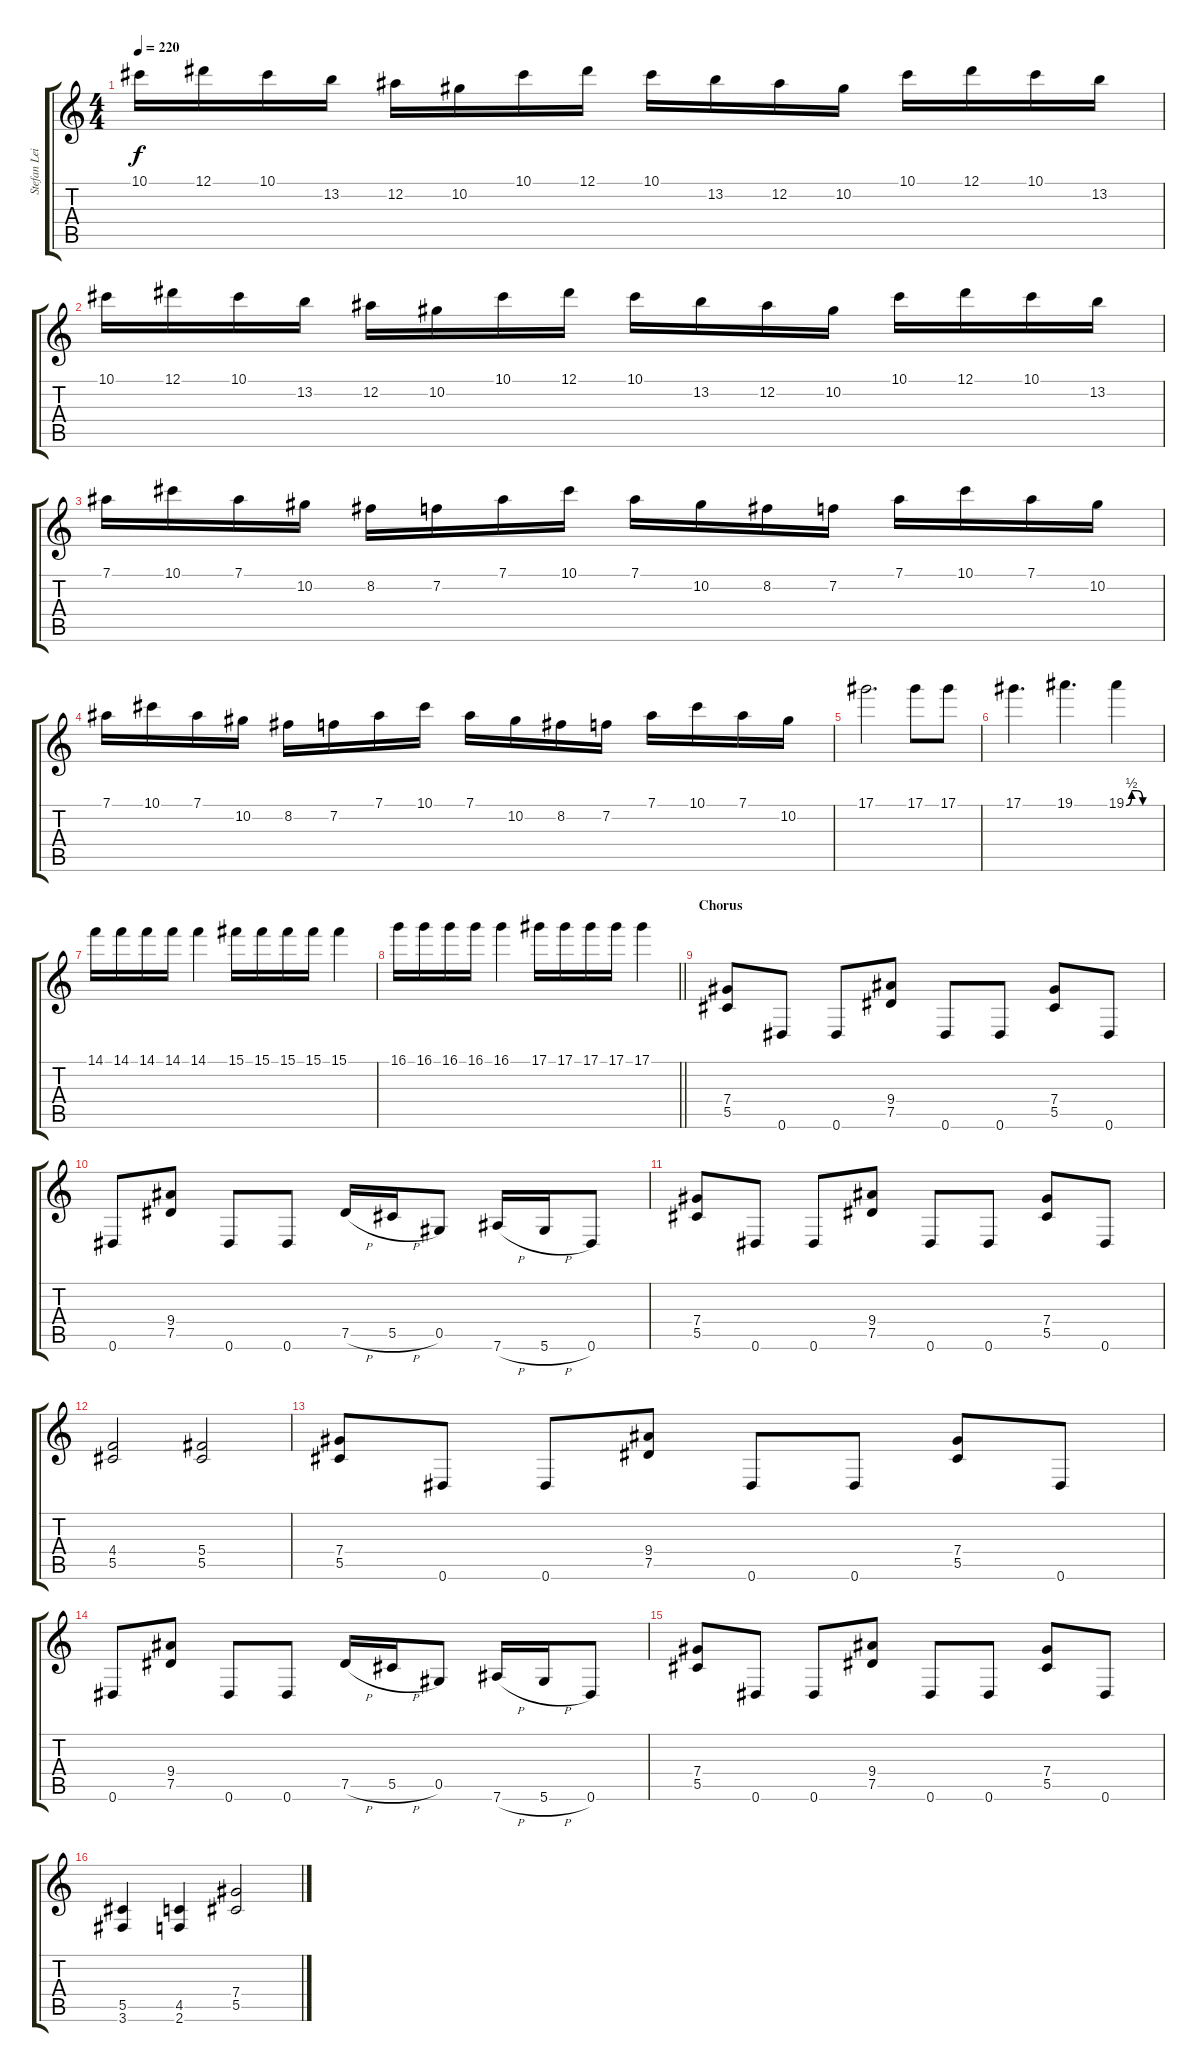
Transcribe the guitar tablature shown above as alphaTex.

\track ("Stefan Leibing" "Stefan Lei") {instrument distortionguitar}
\staff {score tabs}
\tuning (Eb4 Bb3 Gb3 Db3 Ab2 Eb2) {hide}
\ts (4 4)
\tempo 220
\clef g2
\ks c
10.1.16{dy f} 12.1.16 10.1.16 13.2.16 12.2.16 10.2.16 10.1.16 12.1.16 10.1.16 13.2.16 12.2.16 10.2.16 10.1.16 12.1.16 10.1.16 13.2.16 |
10.1.16 12.1.16 10.1.16 13.2.16 12.2.16 10.2.16 10.1.16 12.1.16 10.1.16 13.2.16 12.2.16 10.2.16 10.1.16 12.1.16 10.1.16 13.2.16 |
7.1.16 10.1.16 7.1.16 10.2.16 8.2.16 7.2.16 7.1.16 10.1.16 7.1.16 10.2.16 8.2.16 7.2.16 7.1.16 10.1.16 7.1.16 10.2.16 |
7.1.16 10.1.16 7.1.16 10.2.16 8.2.16 7.2.16 7.1.16 10.1.16 7.1.16 10.2.16 8.2.16 7.2.16 7.1.16 10.1.16 7.1.16 10.2.16 |
17.1.2{d} 17.1.8 17.1.8 |
17.1.4{d} 19.1.4{d} 19.1{be (custom 0 0 10 2 20 2 30 0 60 0)}.4 |
14.1.16 14.1.16 14.1.16 14.1.16 14.1.4 15.1.16 15.1.16 15.1.16 15.1.16 15.1.4 |
\barLineRight lightlight
16.1.16 16.1.16 16.1.16 16.1.16 16.1.4 17.1.16 17.1.16 17.1.16 17.1.16 17.1.4 |
\section ("" "Chorus")
(7.4 5.5).8 0.6.8 0.6.8 (9.4 7.5).8 0.6.8 0.6.8 (7.4 5.5).8 0.6.8 |
0.6.8 (9.4 7.5).8 0.6.8 0.6.8 7.5{h}.16 5.5{h}.16 0.5.8 7.6{h}.16 5.6{h}.16 0.6.8 |
(7.4 5.5).8 0.6.8 0.6.8 (9.4 7.5).8 0.6.8 0.6.8 (7.4 5.5).8 0.6.8 |
(4.4 5.5).2 (5.4 5.5).2 |
(7.4 5.5).8 0.6.8 0.6.8 (9.4 7.5).8 0.6.8 0.6.8 (7.4 5.5).8 0.6.8 |
0.6.8 (9.4 7.5).8 0.6.8 0.6.8 7.5{h}.16 5.5{h}.16 0.5.8 7.6{h}.16 5.6{h}.16 0.6.8 |
(7.4 5.5).8 0.6.8 0.6.8 (9.4 7.5).8 0.6.8 0.6.8 (7.4 5.5).8 0.6.8 |
(5.5 3.6).4 (4.5 2.6).4 (7.4 5.5).2
